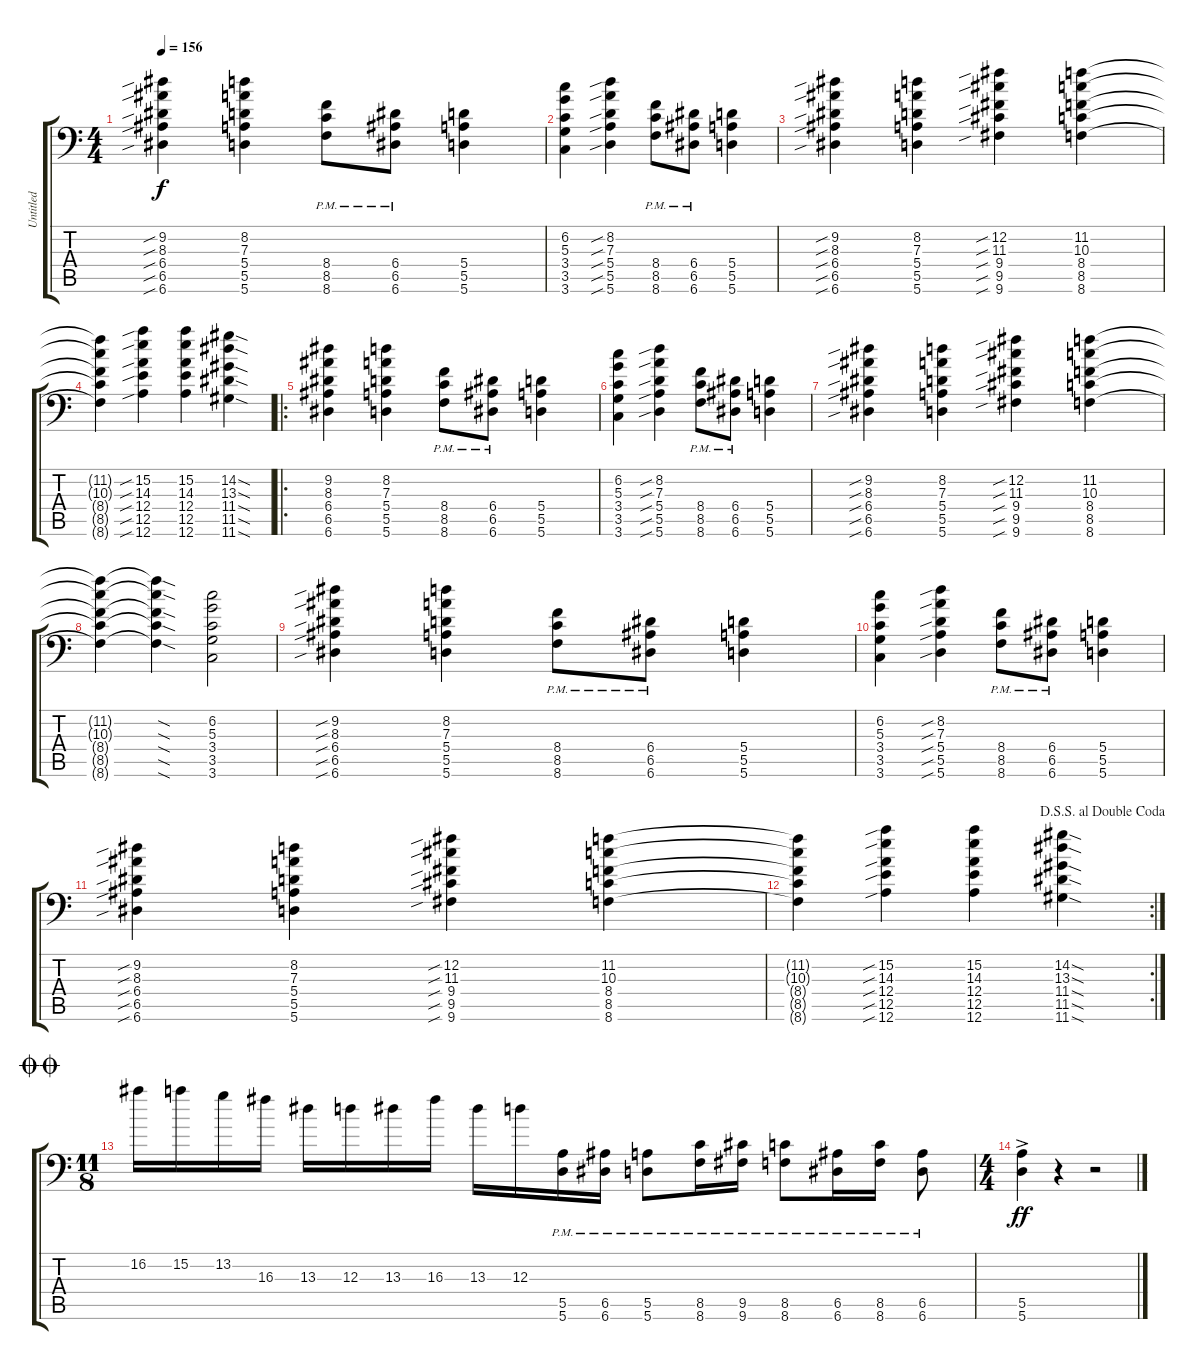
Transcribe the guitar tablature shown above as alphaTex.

\track ("Untitled" "Untitled") {instrument distortionguitar}
\staff {score tabs}
\tuning (B3 Gb3 D3 A2 E2 A1) {hide}
\ts (4 4)
\tempo 156
\clef f4
\ks c
(9.2{sib} 8.3{sib} 6.4{sib} 6.5{sib} 6.6{sib}).4{dy f} (8.2 7.3 5.4 5.5 5.6).4 (8.4{pm} 8.5{pm} 8.6{pm}).8 (6.4{pm} 6.5{pm} 6.6{pm}).8 (5.4 5.5 5.6).4 |
(6.2 5.3 3.4 3.5 3.6).4 (8.2{sib} 7.3{sib} 5.4{sib} 5.5{sib} 5.6{sib}).4 (8.4{pm} 8.5{pm} 8.6{pm}).8 (6.4{pm} 6.5{pm} 6.6{pm}).8 (5.4 5.5 5.6).4 |
(9.2{sib} 8.3{sib} 6.4{sib} 6.5{sib} 6.6{sib}).4 (8.2 7.3 5.4 5.5 5.6).4 (12.2{sib} 11.3{sib} 9.4{sib} 9.5{sib} 9.6{sib}).4 (11.2 10.3 8.4 8.5 8.6).4 |
(11.2{t} 10.3{t} 8.4{t} 8.5{t} 8.6{t}).4 (15.2{sib} 14.3{sib} 12.4{sib} 12.5{sib} 12.6{sib}).4 (15.2 14.3 12.4 12.5 12.6).4 (14.2{sod} 13.3{sod} 11.4{sod} 11.5{sod} 11.6{sod}).4 |
\ro
(9.2 8.3 6.4 6.5 6.6).4 (8.2 7.3 5.4 5.5 5.6).4 (8.4{pm} 8.5{pm} 8.6{pm}).8 (6.4{pm} 6.5{pm} 6.6{pm}).8 (5.4 5.5 5.6).4 |
(6.2 5.3 3.4 3.5 3.6).4 (8.2{sib} 7.3{sib} 5.4{sib} 5.5{sib} 5.6{sib}).4 (8.4{pm} 8.5{pm} 8.6{pm}).8 (6.4{pm} 6.5{pm} 6.6{pm}).8 (5.4 5.5 5.6).4 |
(9.2{sib} 8.3{sib} 6.4{sib} 6.5{sib} 6.6{sib}).4 (8.2 7.3 5.4 5.5 5.6).4 (12.2{sib} 11.3{sib} 9.4{sib} 9.5{sib} 9.6{sib}).4 (11.2 10.3 8.4 8.5 8.6).4 |
(11.2{t} 10.3{t} 8.4{t} 8.5{t} 8.6{t}).4 (11.2{sod t} 10.3{sod t} 8.4{sod t} 8.5{sod t} 8.6{sod t}).4 (6.2 5.3 3.4 3.5 3.6).2 |
(9.2{sib} 8.3{sib} 6.4{sib} 6.5{sib} 6.6{sib}).4 (8.2 7.3 5.4 5.5 5.6).4 (8.4{pm} 8.5{pm} 8.6{pm}).8 (6.4{pm} 6.5{pm} 6.6{pm}).8 (5.4 5.5 5.6).4 |
(6.2 5.3 3.4 3.5 3.6).4 (8.2{sib} 7.3{sib} 5.4{sib} 5.5{sib} 5.6{sib}).4 (8.4{pm} 8.5{pm} 8.6{pm}).8 (6.4{pm} 6.5{pm} 6.6{pm}).8 (5.4 5.5 5.6).4 |
(9.2{sib} 8.3{sib} 6.4{sib} 6.5{sib} 6.6{sib}).4 (8.2 7.3 5.4 5.5 5.6).4 (12.2{sib} 11.3{sib} 9.4{sib} 9.5{sib} 9.6{sib}).4 (11.2 10.3 8.4 8.5 8.6).4 |
\rc 2
\jump dalsegnosegnoaldoublecoda
(11.2{t} 10.3{t} 8.4{t} 8.5{t} 8.6{t}).4 (15.2{sib} 14.3{sib} 12.4{sib} 12.5{sib} 12.6{sib}).4 (15.2 14.3 12.4 12.5 12.6).4 (14.2{sod} 13.3{sod} 11.4{sod} 11.5{sod} 11.6{sod}).4 |
\ts (11 8)
\jump doublecoda
16.2.16 15.2.16 13.2.16 16.3.16 13.3.16 12.3.16 13.3.16 16.3.16 13.3.16 12.3.16 (5.5{pm} 5.6{pm}).16 (6.5{pm} 6.6{pm}).16 (5.5{pm} 5.6{pm}).8 (8.5{pm} 8.6{pm}).16 (9.5{pm} 9.6{pm}).16 (8.5{pm} 8.6{pm}).8 (6.5{pm} 6.6{pm}).16 (8.5{pm} 8.6{pm}).16 (6.5{pm} 6.6{pm}).8 |
\ts (4 4)
(5.5{ac} 5.6{ac}).4{dy ff} r.4 r.2
